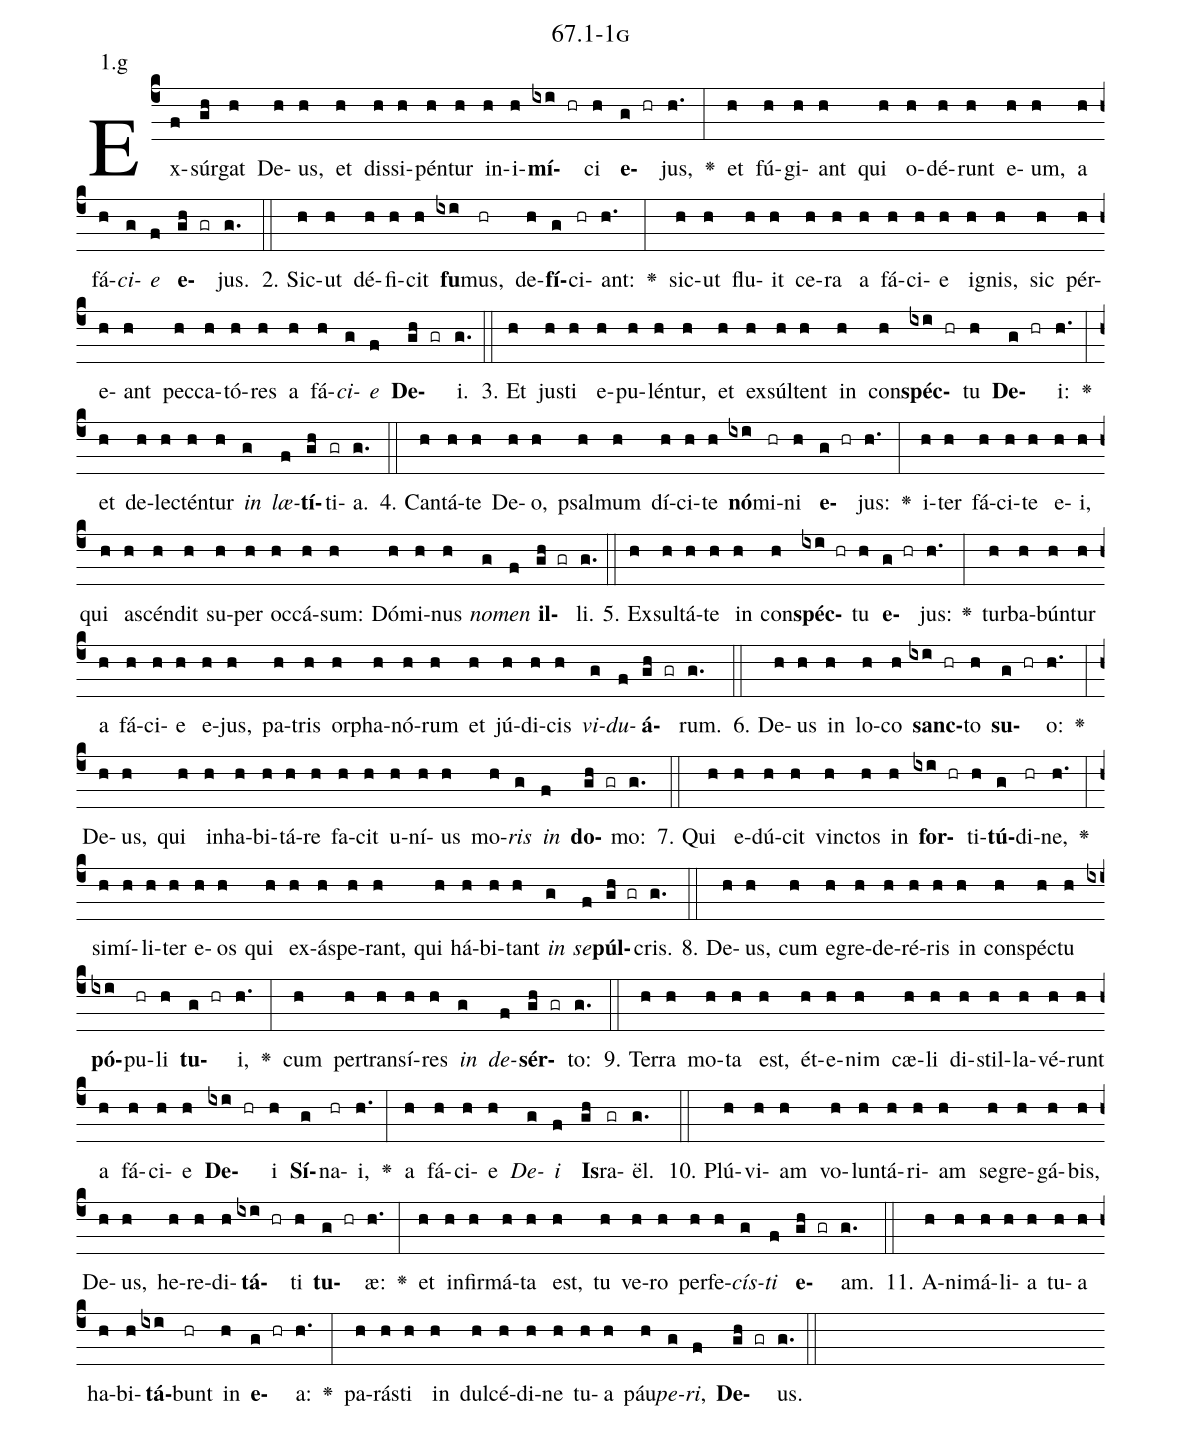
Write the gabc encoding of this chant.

name: 67.1-1g;
annotation: 1.g;
%%
(c4)Ex(f)súr(gh)gat(h) De(h)us,(h) et(h) dis(h)si(h)pén(h)tur(h) in(h)i(h)<b>mí</b>(ixi hr)ci(h) <b>e</b>(g hr)jus,(h.) <v>\greheightstar</v>(:) et(h) fú(h)gi(h)ant(h) qui(h) o(h)dé(h)runt(h) e(h)um,(h) a(h) fá(h)<i>ci</i>(g)<i>e</i>(f) <b>e</b>(gh gr)jus.(g.) (::)
2. Sic(h)ut(h) dé(h)fi(h)cit(h) <b>fu</b>(ixi)mus,(hr) de(h)<b>fí</b>(g)ci(hr)ant:(h.) <v>\greheightstar</v>(:) sic(h)ut(h) flu(h)it(h) ce(h)ra(h) a(h) fá(h)ci(h)e(h) i(h)gnis,(h) sic(h) pér(h)e(h)ant(h) pec(h)ca(h)tó(h)res(h) a(h) fá(h)<i>ci</i>(g)<i>e</i>(f) <b>De</b>(gh gr)i.(g.) (::)
3. Et(h) jus(h)ti(h) e(h)pu(h)lén(h)tur,(h) et(h) ex(h)súl(h)tent(h) in(h) con(h)<b>spéc</b>(ixi hr)tu(h) <b>De</b>(g hr)i:(h.) <v>\greheightstar</v>(:) et(h) de(h)lec(h)tén(h)tur(h) <i>in</i>(g) <i>læ</i>(f)<b>tí</b>(gh)ti(gr)a.(g.) (::)
4. Can(h)tá(h)te(h) De(h)o,(h) psal(h)mum(h) dí(h)ci(h)te(h) <b>nó</b>(ixi)mi(hr)ni(h) <b>e</b>(g hr)jus:(h.) <v>\greheightstar</v>(:) i(h)ter(h) fá(h)ci(h)te(h) e(h)i,(h) qui(h) a(h)scén(h)dit(h) su(h)per(h) oc(h)cá(h)sum:(h) Dó(h)mi(h)nus(h) <i>no</i>(g)<i>men</i>(f) <b>il</b>(gh gr)li.(g.) (::)
5. Ex(h)sul(h)tá(h)te(h) in(h) con(h)<b>spéc</b>(ixi hr)tu(h) <b>e</b>(g hr)jus:(h.) <v>\greheightstar</v>(:) tur(h)ba(h)bún(h)tur(h) a(h) fá(h)ci(h)e(h) e(h)jus,(h) pa(h)tris(h) or(h)pha(h)nó(h)rum(h) et(h) jú(h)di(h)cis(h) <i>vi</i>(g)<i>du</i>(f)<b>á</b>(gh gr)rum.(g.) (::)
6. De(h)us(h) in(h) lo(h)co(h) <b>sanc</b>(ixi hr)to(h) <b>su</b>(g hr)o:(h.) <v>\greheightstar</v>(:) De(h)us,(h) qui(h) in(h)ha(h)bi(h)tá(h)re(h) fa(h)cit(h) u(h)ní(h)us(h) mo(h)<i>ris</i>(g) <i>in</i>(f) <b>do</b>(gh gr)mo:(g.) (::)
7. Qui(h) e(h)dú(h)cit(h) vinc(h)tos(h) in(h) <b>for</b>(ixi hr)ti(h)<b>tú</b>(g)di(hr)ne,(h.) <v>\greheightstar</v>(:) si(h)mí(h)li(h)ter(h) e(h)os(h) qui(h) ex(h)ás(h)pe(h)rant,(h) qui(h) há(h)bi(h)tant(h) <i>in</i>(g) <i>se</i>(f)<b>púl</b>(gh gr)cris.(g.) (::)
8. De(h)us,(h) cum(h) e(h)gre(h)de(h)ré(h)ris(h) in(h) con(h)spéc(h)tu(h) <b>pó</b>(ixi)pu(hr)li(h) <b>tu</b>(g hr)i,(h.) <v>\greheightstar</v>(:) cum(h) per(h)trans(h)í(h)res(h) <i>in</i>(g) <i>de</i>(f)<b>sér</b>(gh gr)to:(g.) (::)
9. Ter(h)ra(h) mo(h)ta(h) est,(h) ét(h)e(h)nim(h) cæ(h)li(h) di(h)stil(h)la(h)vé(h)runt(h) a(h) fá(h)ci(h)e(h) <b>De</b>(ixi hr)i(h) <b>Sí</b>(g)na(hr)i,(h.) <v>\greheightstar</v>(:) a(h) fá(h)ci(h)e(h) <i>De</i>(g)<i>i</i>(f) <b>Is</b>(gh)ra(gr)ël.(g.) (::)
10. Plú(h)vi(h)am(h) vo(h)lun(h)tá(h)ri(h)am(h) se(h)gre(h)gá(h)bis,(h) De(h)us,(h) he(h)re(h)di(h)<b>tá</b>(ixi hr)ti(h) <b>tu</b>(g hr)æ:(h.) <v>\greheightstar</v>(:) et(h) in(h)fir(h)má(h)ta(h) est,(h) tu(h) ve(h)ro(h) per(h)fe(h)<i>cís</i>(g)<i>ti</i>(f) <b>e</b>(gh gr)am.(g.) (::)
11. A(h)ni(h)má(h)li(h)a(h) tu(h)a(h) ha(h)bi(h)<b>tá</b>(ixi)bunt(hr) in(h) <b>e</b>(g hr)a:(h.) <v>\greheightstar</v>(:) pa(h)rás(h)ti(h) in(h) dul(h)cé(h)di(h)ne(h) tu(h)a(h) páu(h)<i>pe</i>(g)<i>ri</i>,(f) <b>De</b>(gh gr)us.(g.) (::)
